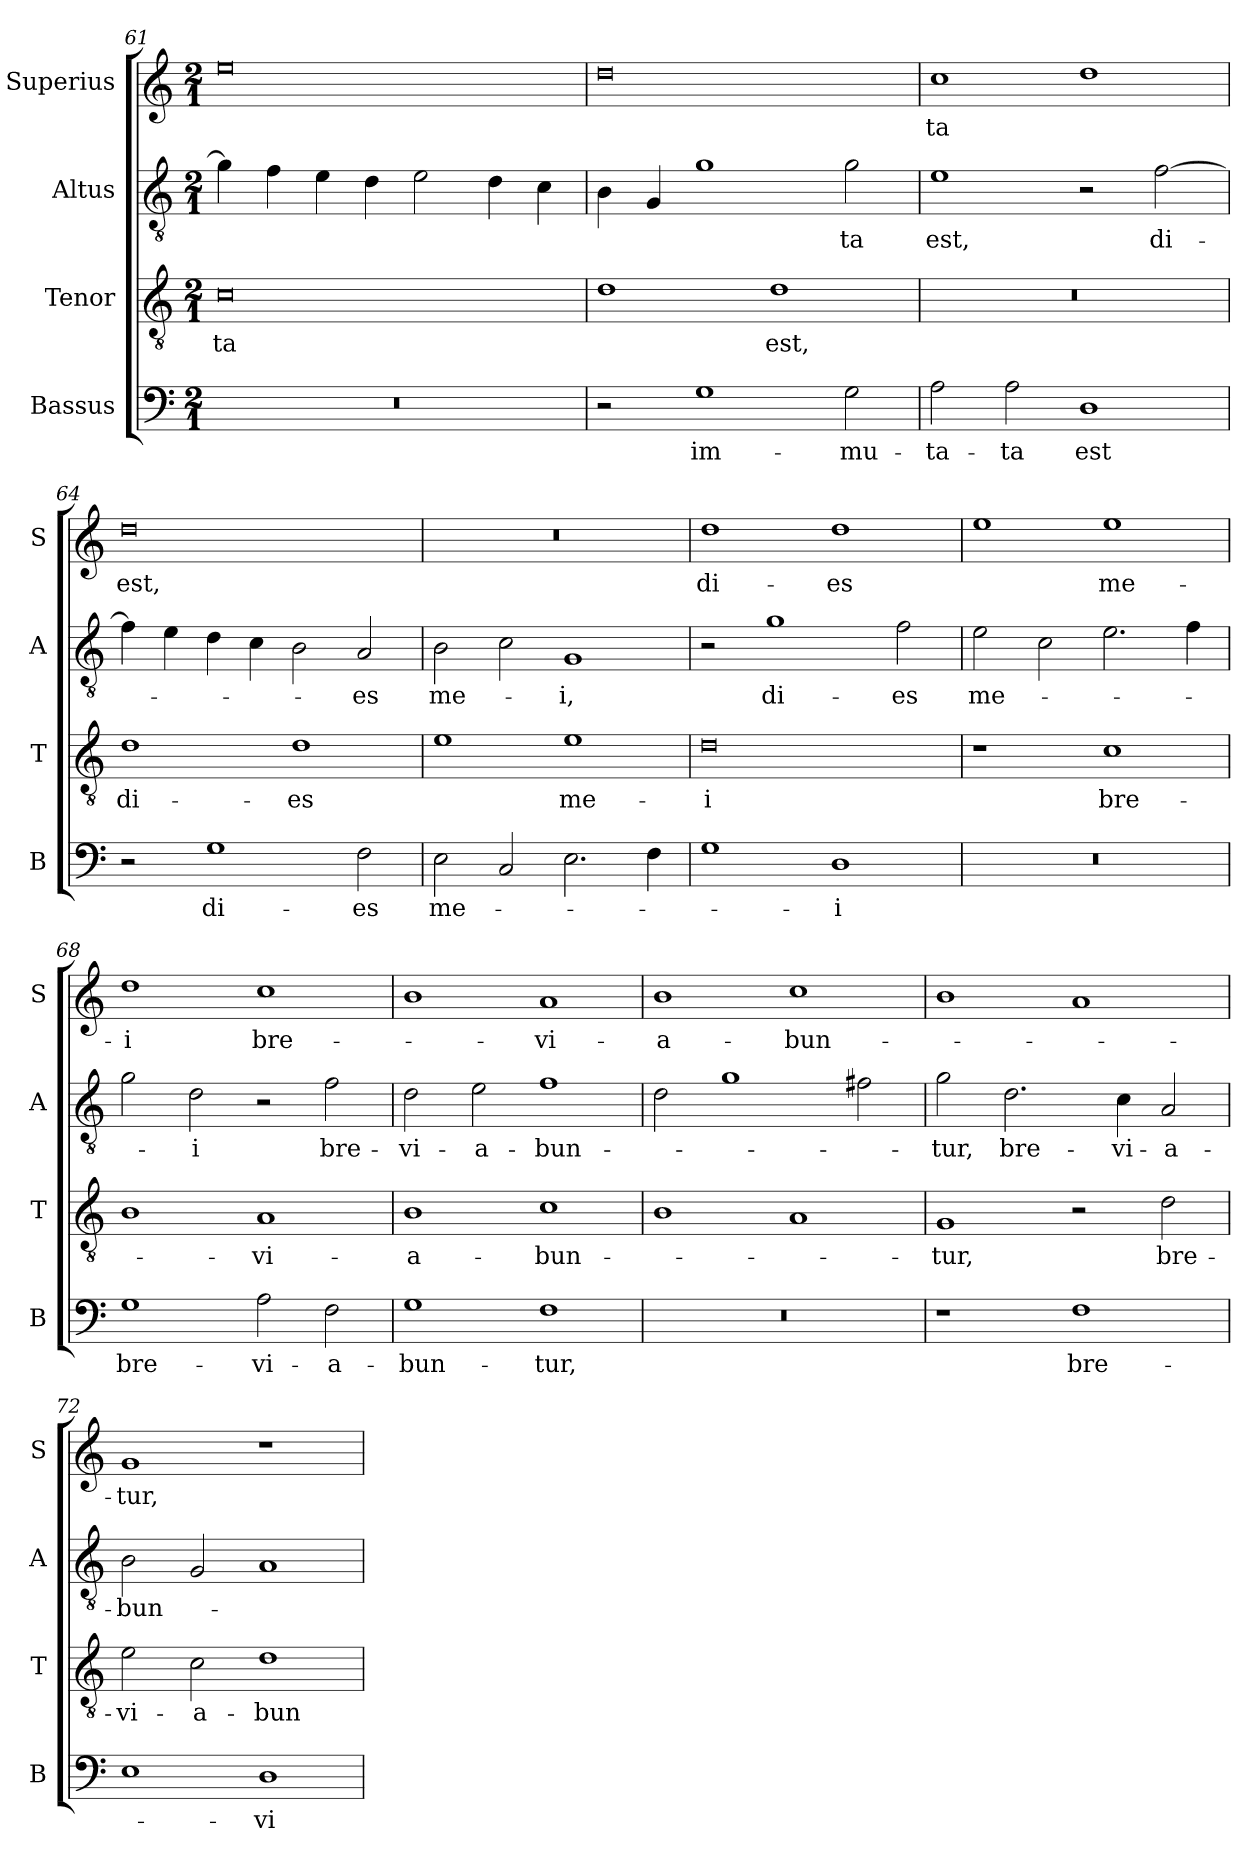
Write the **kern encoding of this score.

**kern	**text	**kern	**text	**kern	**text	**kern	**text
*part4	*part4	*part3	*part3	*part2	*part2	*part1	*part1
*staff4	*staff4	*staff3	*staff3	*staff2	*staff2	*staff1	*staff1
*I"Bassus	*	*I"Tenor	*	*I"Altus	*	*I"Superius	*
*I'B	*	*I'T	*	*I'A	*	*I'S	*
*clefF4	*	*clefGv2	*	*clefGv2	*	*clefG2	*
*k[]	*	*k[]	*	*k[]	*	*k[]	*
*M2/1	*	*M2/1	*	*M2/1	*	*M2/1	*
=61	=61	=61	=61	=61	=61	=61	=61
0r	.	0c	-ta	4g]	.	0ee	.
.	.	.	.	4f	.	.	.
.	.	.	.	4e	.	.	.
.	.	.	.	4d	.	.	.
.	.	.	.	2e	.	.	.
.	.	.	.	4d	.	.	.
.	.	.	.	4c	.	.	.
=62	=62	=62	=62	=62	=62	=62	=62
2r	.	1d	.	4B	.	0dd	.
.	.	.	.	4G	.	.	.
1G	im-	.	.	1g	.	.	.
.	.	1d	est,	.	.	.	.
2G	-mu-	.	.	2g	-ta	.	.
=63	=63	=63	=63	=63	=63	=63	=63
2A	-ta-	0r	.	1e	est,	1cc	-ta
2A	-ta	.	.	.	.	.	.
1D	est	.	.	2r	.	1dd	.
.	.	.	.	[2f	di-	.	.
=64	=64	=64	=64	=64	=64	=64	=64
2r	.	1d	di-	4f]	.	0dd	est,
.	.	.	.	4e	.	.	.
1G	di-	.	.	4d	.	.	.
.	.	.	.	4c	.	.	.
.	.	1d	-es	2B	.	.	.
2F	-es	.	.	2A	-es	.	.
=65	=65	=65	=65	=65	=65	=65	=65
2E	me-	1e	.	2B	me-	0r	.
2C	.	.	.	2c	.	.	.
2.E	.	1e	me-	1G	-i,	.	.
4F	.	.	.	.	.	.	.
=66	=66	=66	=66	=66	=66	=66	=66
1G	.	0d	-i	2r	.	1dd	di-
.	.	.	.	1g	di-	.	.
1D	-i	.	.	.	.	1dd	-es
.	.	.	.	2f	-es	.	.
=67	=67	=67	=67	=67	=67	=67	=67
0r	.	1r	.	2e	me-	1ee	.
.	.	.	.	2c	.	.	.
.	.	1c	bre-	2.e	.	1ee	me-
.	.	.	.	4f	.	.	.
=68	=68	=68	=68	=68	=68	=68	=68
1G	bre-	1B	.	2g	.	1dd	-i
.	.	.	.	2d	-i	.	.
2A	-vi-	1A	-vi-	2r	.	1cc	bre-
2F	-a-	.	.	2f	bre-	.	.
=69	=69	=69	=69	=69	=69	=69	=69
1G	-bun-	1B	-a-	2d	-vi-	1b	.
.	.	.	.	2e	-a-	.	.
1F	-tur,	1c	-bun-	1f	-bun-	1a	-vi-
=70	=70	=70	=70	=70	=70	=70	=70
0r	.	1B	.	2d	.	1b	-a-
.	.	.	.	1g	.	.	.
.	.	1A	.	.	.	1cc	-bun-
.	.	.	.	2f#X	.	.	.
=71	=71	=71	=71	=71	=71	=71	=71
1r	.	1G	-tur,	2g	-tur,	1b	.
.	.	.	.	2.d	bre-	.	.
1F	bre-	2r	.	.	.	1a	.
.	.	.	.	4c	-vi-	.	.
.	.	2d	bre-	2A	-a-	.	.
=72	=72	=72	=72	=72	=72	=72	=72
1E	.	2e	-vi-	2B	-bun-	1g	-tur,
.	.	2c	-a-	2G	.	.	.
1D	-vi-	1d	-bun-	1A	.	1r	.
=	=	=	=	=	=	=	=
*-	*-	*-	*-	*-	*-	*-	*-
